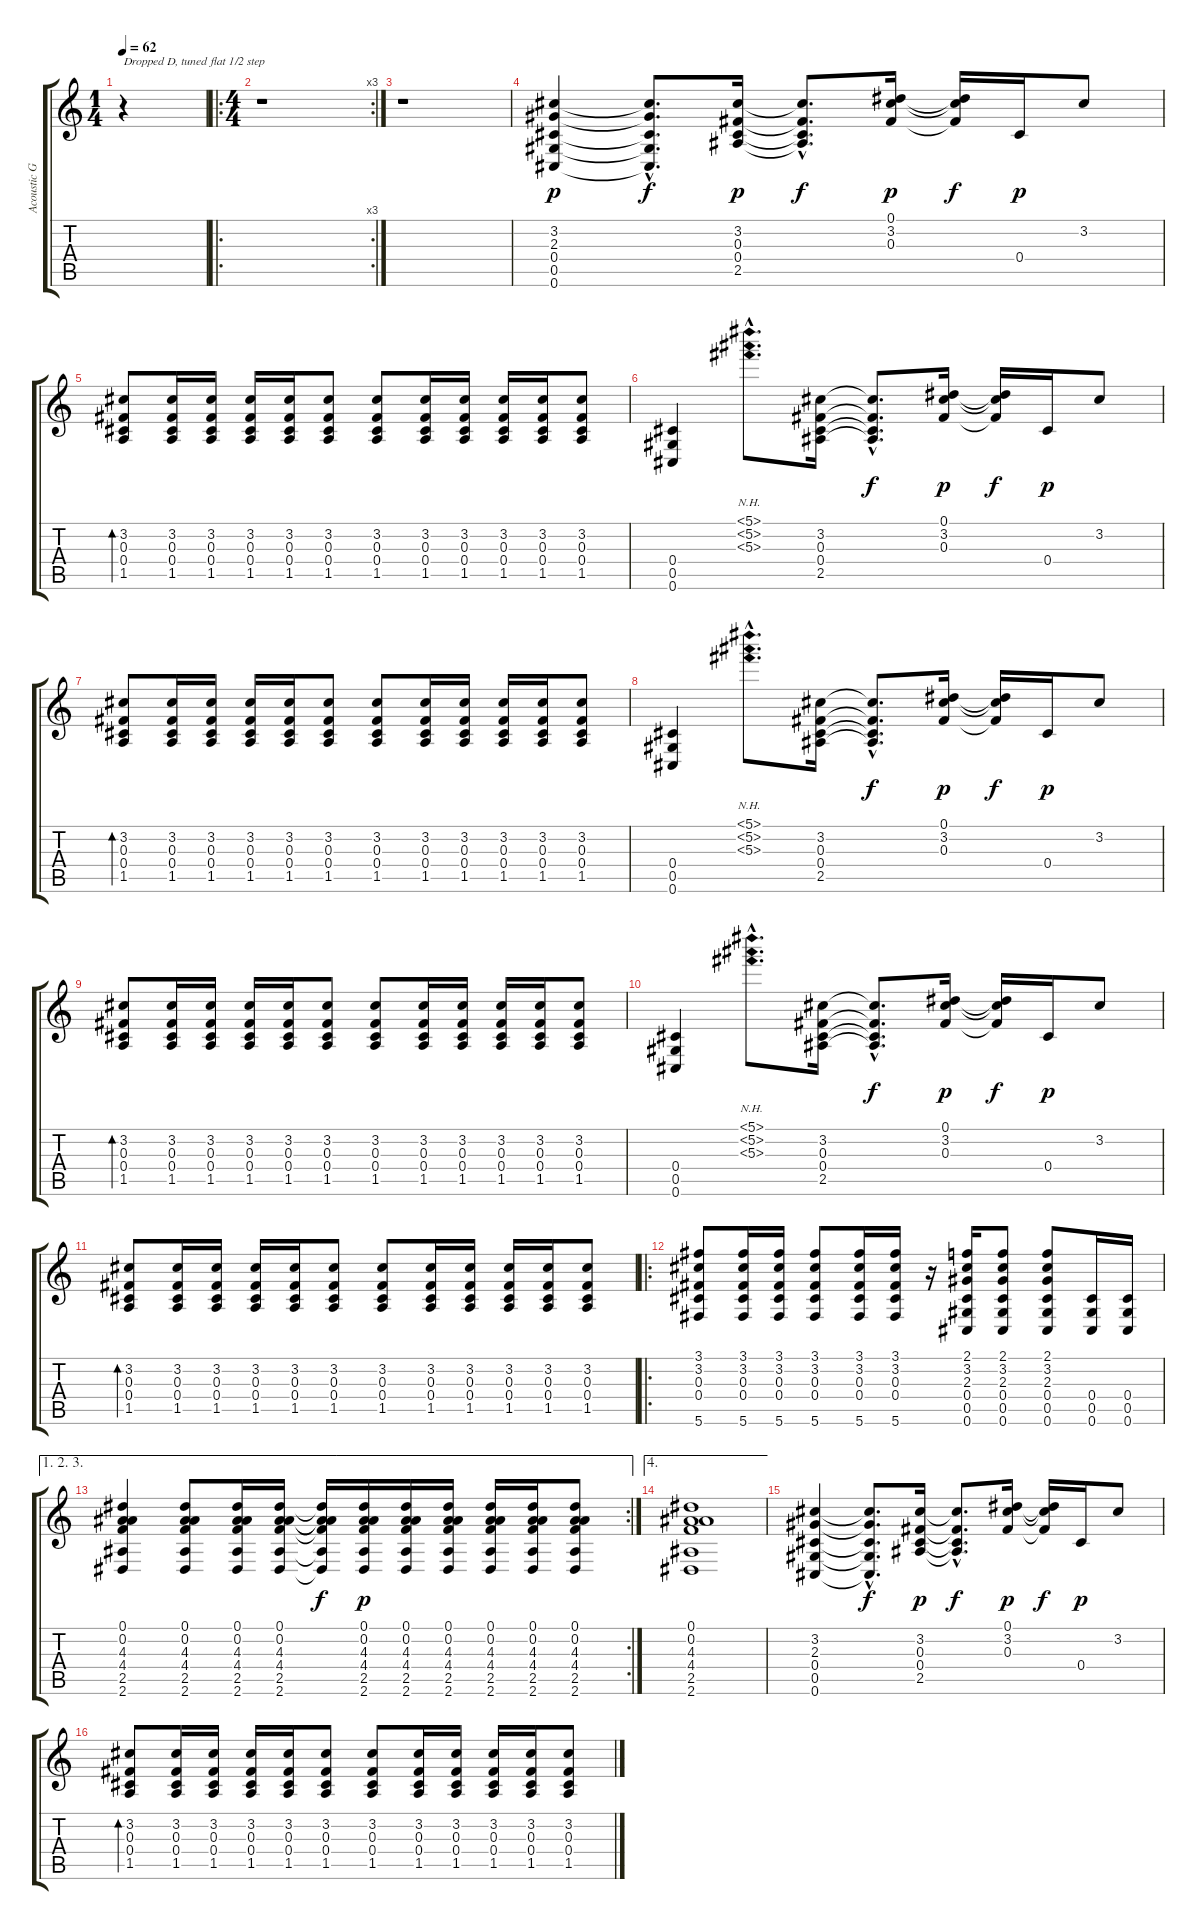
\track ("Acoustic Guitar - Aaron Lewis" "Acoustic G") {instrument acousticguitarsteel}
\staff {score tabs}
\tuning (Eb4 Bb3 Gb3 Db3 Ab2 Db2) {hide}
\ts (1 4)
\tempo 62
\clef g2
\ks c
r.4{txt "Dropped D, tuned flat 1/2 step" dy p instrument acousticguitarsteel} |
\ro
\rc 3
\ts (4 4)
r.1 |
r.1 |
(3.2 2.3 0.4 0.5 0.6).4 (3.2{hac t} 2.3{hac t} 0.4{hac t} 0.5{hac t} 0.6{hac t}).8{d dy f} (3.2 0.3 0.4 2.5).16{dy p} (3.2{hac t} 0.3{hac t} 0.4{hac t} 2.5{hac t}).8{d dy f} (0.1 3.2 0.3).16{dy p} (0.1{t} 3.2{t} 0.3{t}).16{dy f} 0.4.16{dy p} 3.2.8 |
(3.2 0.3 0.4 1.5).8{bd 120} (3.2 0.3 0.4 1.5).16 (3.2 0.3 0.4 1.5).16 (3.2 0.3 0.4 1.5).16 (3.2 0.3 0.4 1.5).16 (3.2 0.3 0.4 1.5).8 (3.2 0.3 0.4 1.5).8 (3.2 0.3 0.4 1.5).16 (3.2 0.3 0.4 1.5).16 (3.2 0.3 0.4 1.5).16 (3.2 0.3 0.4 1.5).16 (3.2 0.3 0.4 1.5).8 |
(0.4 0.5 0.6).4 (5.1{nh hac} 5.2{nh hac} 5.3{nh hac}).8{d} (3.2 0.3 0.4 2.5).16 (3.2{hac t} 0.3{hac t} 0.4{hac t} 2.5{hac t}).8{d dy f} (0.1 3.2 0.3).16{dy p} (0.1{t} 3.2{t} 0.3{t}).16{dy f} 0.4.16{dy p} 3.2.8 |
(3.2 0.3 0.4 1.5).8{bd 120} (3.2 0.3 0.4 1.5).16 (3.2 0.3 0.4 1.5).16 (3.2 0.3 0.4 1.5).16 (3.2 0.3 0.4 1.5).16 (3.2 0.3 0.4 1.5).8 (3.2 0.3 0.4 1.5).8 (3.2 0.3 0.4 1.5).16 (3.2 0.3 0.4 1.5).16 (3.2 0.3 0.4 1.5).16 (3.2 0.3 0.4 1.5).16 (3.2 0.3 0.4 1.5).8 |
(0.4 0.5 0.6).4 (5.1{nh hac} 5.2{nh hac} 5.3{nh hac}).8{d} (3.2 0.3 0.4 2.5).16 (3.2{hac t} 0.3{hac t} 0.4{hac t} 2.5{hac t}).8{d dy f} (0.1 3.2 0.3).16{dy p} (0.1{t} 3.2{t} 0.3{t}).16{dy f} 0.4.16{dy p} 3.2.8 |
(3.2 0.3 0.4 1.5).8{bd 120} (3.2 0.3 0.4 1.5).16 (3.2 0.3 0.4 1.5).16 (3.2 0.3 0.4 1.5).16 (3.2 0.3 0.4 1.5).16 (3.2 0.3 0.4 1.5).8 (3.2 0.3 0.4 1.5).8 (3.2 0.3 0.4 1.5).16 (3.2 0.3 0.4 1.5).16 (3.2 0.3 0.4 1.5).16 (3.2 0.3 0.4 1.5).16 (3.2 0.3 0.4 1.5).8 |
(0.4 0.5 0.6).4 (5.1{nh hac} 5.2{nh hac} 5.3{nh hac}).8{d} (3.2 0.3 0.4 2.5).16 (3.2{hac t} 0.3{hac t} 0.4{hac t} 2.5{hac t}).8{d dy f} (0.1 3.2 0.3).16{dy p} (0.1{t} 3.2{t} 0.3{t}).16{dy f} 0.4.16{dy p} 3.2.8 |
(3.2 0.3 0.4 1.5).8{bd 120} (3.2 0.3 0.4 1.5).16 (3.2 0.3 0.4 1.5).16 (3.2 0.3 0.4 1.5).16 (3.2 0.3 0.4 1.5).16 (3.2 0.3 0.4 1.5).8 (3.2 0.3 0.4 1.5).8 (3.2 0.3 0.4 1.5).16 (3.2 0.3 0.4 1.5).16 (3.2 0.3 0.4 1.5).16 (3.2 0.3 0.4 1.5).16 (3.2 0.3 0.4 1.5).8 |
\ro
(3.1 3.2 0.3 0.4 5.6).8 (3.1 3.2 0.3 0.4 5.6).16 (3.1 3.2 0.3 0.4 5.6).16 (3.1 3.2 0.3 0.4 5.6).8 (3.1 3.2 0.3 0.4 5.6).16 (3.1 3.2 0.3 0.4 5.6).16 r.16 (2.1 3.2 2.3 0.4 0.5 0.6).16 (2.1 3.2 2.3 0.4 0.5 0.6).8 (2.1 3.2 2.3 0.4 0.5 0.6).8 (0.4 0.5 0.6).16 (0.4 0.5 0.6).16 |
\ae (1 2 3)
\rc 2
(0.1 0.2 4.3 4.4 2.5 2.6).4 (0.1 0.2 4.3 4.4 2.5 2.6).8 (0.1 0.2 4.3 4.4 2.5 2.6).16 (0.1 0.2 4.3 4.4 2.5 2.6).16 (0.1{t} 0.2{t} 4.3{t} 4.4{t} 2.5{t} 2.6{t}).16{dy f} (0.1 0.2 4.3 4.4 2.5 2.6).16{dy p} (0.1 0.2 4.3 4.4 2.5 2.6).16 (0.1 0.2 4.3 4.4 2.5 2.6).16 (0.1 0.2 4.3 4.4 2.5 2.6).16 (0.1 0.2 4.3 4.4 2.5 2.6).16 (0.1 0.2 4.3 4.4 2.5 2.6).8 |
\ae 4
(0.1 0.2 4.3 4.4 2.5 2.6).1 |
(3.2 2.3 0.4 0.5 0.6).4 (3.2{hac t} 2.3{hac t} 0.4{hac t} 0.5{hac t} 0.6{hac t}).8{d dy f} (3.2 0.3 0.4 2.5).16{dy p} (3.2{hac t} 0.3{hac t} 0.4{hac t} 2.5{hac t}).8{d dy f} (0.1 3.2 0.3).16{dy p} (0.1{t} 3.2{t} 0.3{t}).16{dy f} 0.4.16{dy p} 3.2.8 |
(3.2 0.3 0.4 1.5).8{bd 120} (3.2 0.3 0.4 1.5).16 (3.2 0.3 0.4 1.5).16 (3.2 0.3 0.4 1.5).16 (3.2 0.3 0.4 1.5).16 (3.2 0.3 0.4 1.5).8 (3.2 0.3 0.4 1.5).8 (3.2 0.3 0.4 1.5).16 (3.2 0.3 0.4 1.5).16 (3.2 0.3 0.4 1.5).16 (3.2 0.3 0.4 1.5).16 (3.2 0.3 0.4 1.5).8
